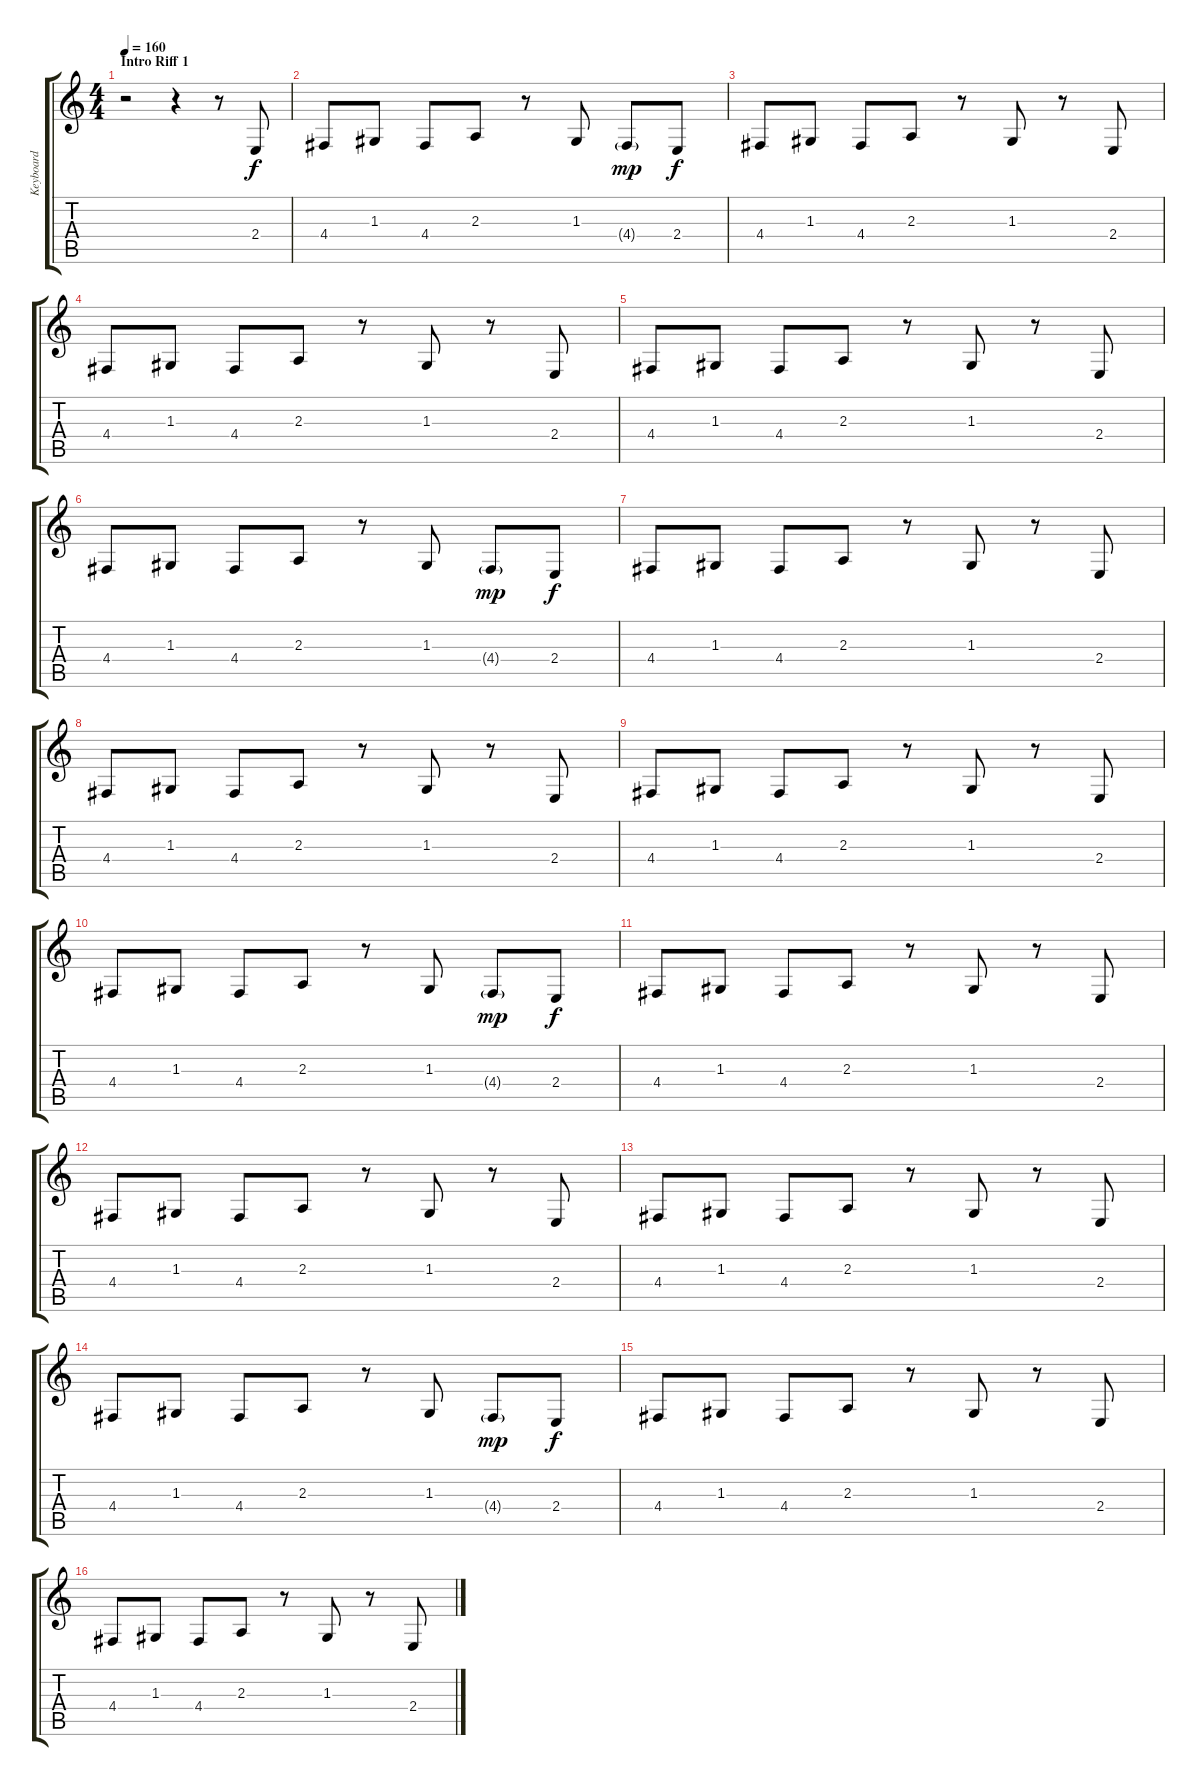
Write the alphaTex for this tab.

\track ("Keyboard" "Keyboard") {instrument lead8bassandlead}
\staff {score tabs}
\tuning (E4 B3 G3 D3 A2 E2) {hide}
\ts (4 4)
\section ("" "Intro Riff 1")
\tempo 160
\clef g2
\ks c
r.2{dy f instrument lead8bassandlead} r.4 r.8 2.4.8 |
4.4.8 1.3.8 4.4.8 2.3.8 r.8 1.3.8 4.4{g}.8{dy mp} 2.4.8{dy f} |
4.4.8 1.3.8 4.4.8 2.3.8 r.8 1.3.8 r.8 2.4.8 |
4.4.8 1.3.8 4.4.8 2.3.8 r.8 1.3.8 r.8 2.4.8 |
4.4.8 1.3.8 4.4.8 2.3.8 r.8 1.3.8 r.8 2.4.8 |
4.4.8 1.3.8 4.4.8 2.3.8 r.8 1.3.8 4.4{g}.8{dy mp} 2.4.8{dy f} |
4.4.8 1.3.8 4.4.8 2.3.8 r.8 1.3.8 r.8 2.4.8 |
4.4.8 1.3.8 4.4.8 2.3.8 r.8 1.3.8 r.8 2.4.8 |
4.4.8 1.3.8 4.4.8 2.3.8 r.8 1.3.8 r.8 2.4.8 |
4.4.8 1.3.8 4.4.8 2.3.8 r.8 1.3.8 4.4{g}.8{dy mp} 2.4.8{dy f} |
4.4.8 1.3.8 4.4.8 2.3.8 r.8 1.3.8 r.8 2.4.8 |
4.4.8 1.3.8 4.4.8 2.3.8 r.8 1.3.8 r.8 2.4.8 |
4.4.8 1.3.8 4.4.8 2.3.8 r.8 1.3.8 r.8 2.4.8 |
4.4.8 1.3.8 4.4.8 2.3.8 r.8 1.3.8 4.4{g}.8{dy mp} 2.4.8{dy f} |
4.4.8 1.3.8 4.4.8 2.3.8 r.8 1.3.8 r.8 2.4.8 |
4.4.8 1.3.8 4.4.8 2.3.8 r.8 1.3.8 r.8 2.4.8
